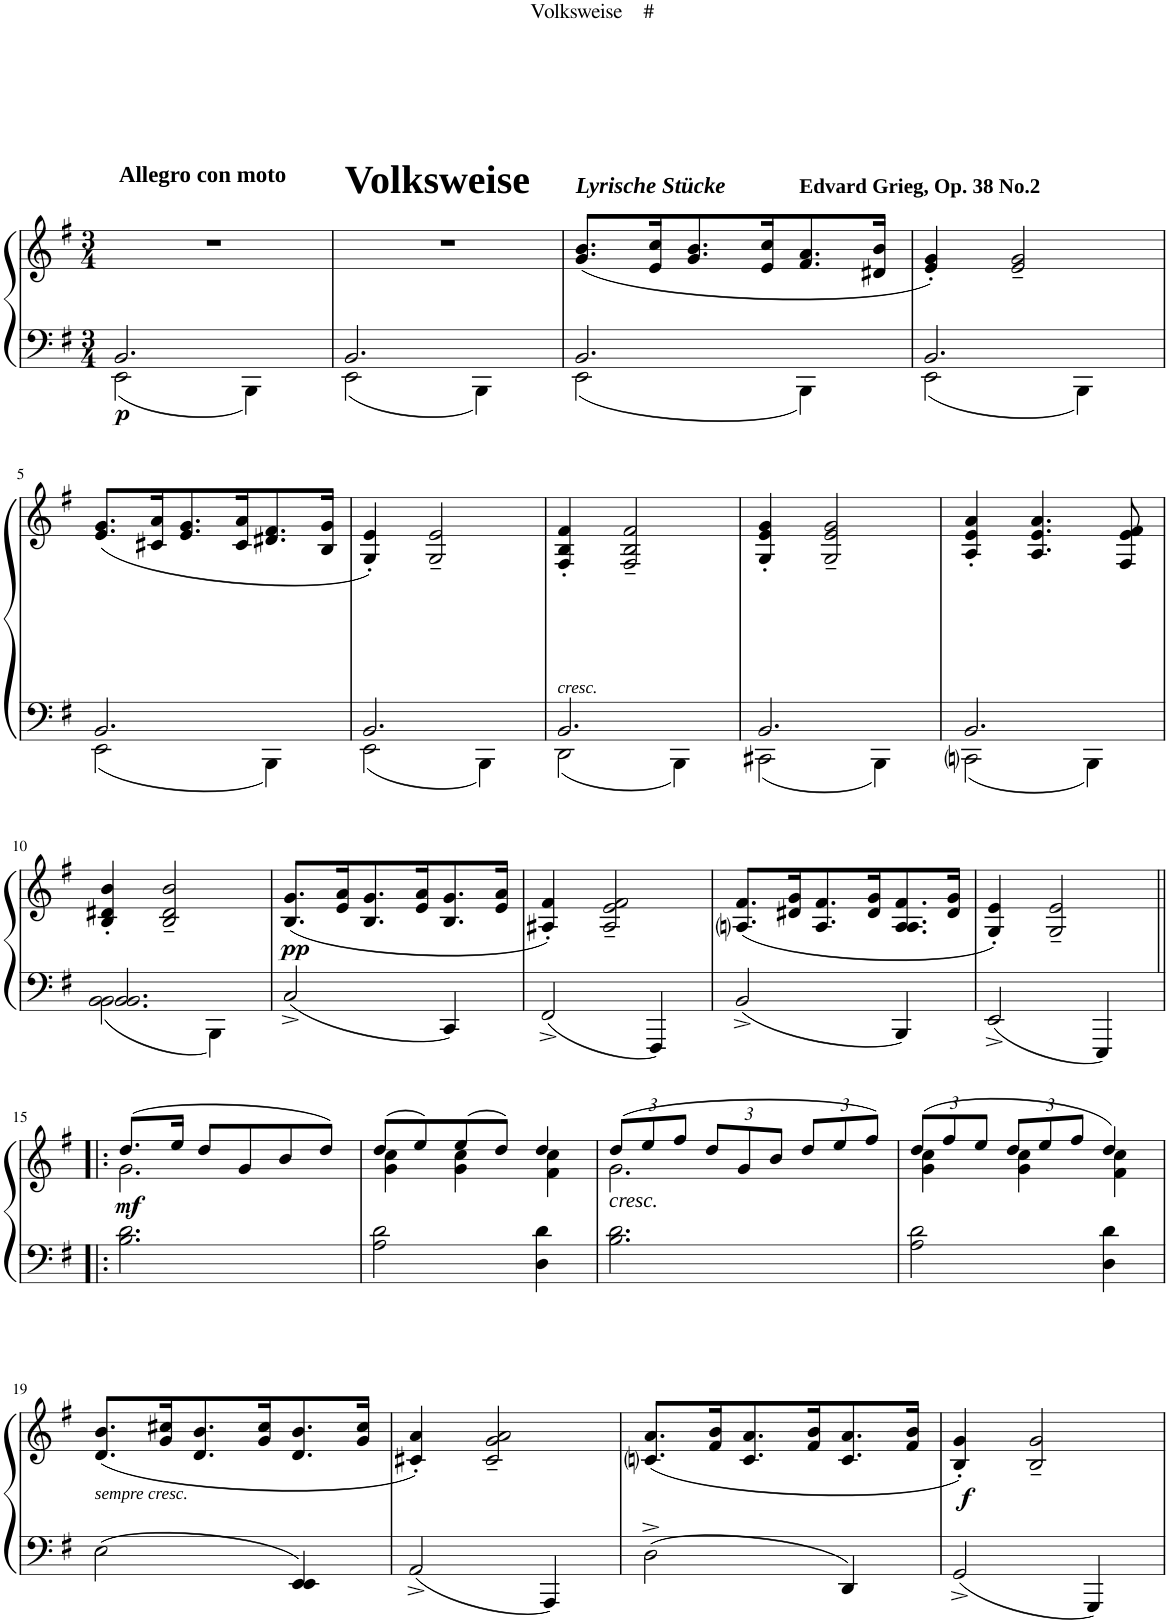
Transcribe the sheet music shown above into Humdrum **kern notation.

**kern	**kern	**dynam
*part1	*part1	*part1
*staff2	*staff1	*staff1/2
*I"Midi_1	*	*
*clefF4	*clefG2	*
*k[f#]	*k[f#]	*
*G:	*G:	*
*M3/4	*M3/4	*
=1	=1	=1
*^	*	*
!	!	!LO:TX:a:B:t=Allegro con moto	!
!	!	!	!LO:DY:b=2
2.BB/	2EE\	2.r	p
.	4BBB\	.	.
=2	=2	=2	=2
!	!	!LO:TX:a:B:t=Volksweise	!
2.BB/	2EE\	2.r	.
.	4BBB\	.	.
=3	=3	=3	=3
!	!	!LO:TX:a:Bi:t=Lyrische Stücke	!
2.BB/	2EE\	(8.g/ 8.b/L	.
.	.	16e/ 16cc/K	.
.	.	8.g/ 8.b/	.
.	.	16e/ 16cc/K	.
!	!	!LO:TX:a:B:t=Edvard Grieg, Op. 38 No.2	!
.	4BBB\	8.f#/ 8.a/	.
.	.	16d#X/ 16b/Jk	.
=4	=4	=4	=4
2.BB/	2EE\	4e/' 4g/')	.
.	.	2e/~ 2g/~	.
.	4BBB\	.	.
!!LO:LB:g=z
=5	=5	=5	=5
2.BB/	2EE\	(8.e/ 8.g/L	.
.	.	16c#X/ 16a/K	.
.	.	8.e/ 8.g/	.
.	.	16c#/ 16a/K	.
.	4BBB\	8.d#X/ 8.f#/	.
.	.	16B/ 16g/Jk	.
=6	=6	=6	=6
2.BB/	2EE\	4G/' 4e/')	.
.	.	2G/~ 2e/~	.
.	4BBB\	.	.
=7	=7	=7	=7
!	!	!LO:TX:b:i:t=cresc.	!
2.BB/	2DD\	4F#/' 4B/' 4f#/'	.
.	.	2F#/~ 2B/~ 2f#/~	.
.	4BBB\	.	.
=8	=8	=8	=8
2.BB/	2CC#X\	4G/' 4e/' 4g/'	.
.	.	2G/~ 2e/~ 2g/~	.
.	4BBB\	.	.
=9	=9	=9	=9
2.BB/	2CCni\	4A/' 4e/' 4a/'	.
.	.	4.A/ 4.e/ 4.a/	.
.	4BBB\	.	.
.	.	8F#/ 8e/ 8f#/	.
!!LO:LB:g=z
=10	=10	=10	=10
2.BB/ 2.BB/	2BB\ 2BB\	4B/' 4d#X/' 4b/'	.
.	.	2B/~ 2d#/~ 2b/~	.
.	4BBB\	.	.
=11	=11	=11	=11
!	!	!	!LO:DY:b
2C^/	2ryy	(8.B/ 8.g/L	pp
.	.	16e/ 16a/K	.
.	.	8.B/ 8.g/	.
.	.	16e/ 16a/K	.
4CC/	4ryy	8.B/ 8.g/	.
.	.	16e/ 16a/Jk	.
=12	=12	=12	=12
2FF#^/	2ryy	4A#X/' 4f#/')	.
.	.	2A#/~ 2e/~ 2f#/~	.
4FFF#/	4ryy	.	.
=13	=13	=13	=13
2BB^/	2ryy	(8.Ani/ 8.f#/L	.
.	.	16d#X/ 16g/K	.
.	.	8.A/ 8.f#/	.
.	.	16d#/ 16g/K	.
4BBB/	4ryy	8.A/ 8.A/ 8.f#/	.
.	.	16d#/ 16g/Jk	.
=14	=14	=14	=14
2EE^/	2ryy	4G/' 4e/')	.
.	.	2G/~ 2e/~	.
4EEE/	4ryy	.	.
!!LO:LB:g=z
=15!|:	=15!|:	=15!|:	=15!|:
*	*	*^	*
!	!	!	!	!LO:DY:b
*v	*v	*	*	*
2.B\ 2.d\	(8.dd/L	2.g\	mf
.	16ee/Jk	.	.
.	8dd/L	.	.
.	8g/	.	.
.	8b/	.	.
.	8dd/J)	.	.
=16	=16	=16	=16
2A\ 2d\	(8dd/L	4g\ 4cc\	.
.	8ee/)	.	.
.	(8ee/	4g\ 4cc\	.
.	8dd/J)	.	.
4D\ 4d\	4dd/	4f#\ 4cc\	.
=17	=17	=17	=17
*	*Xbrackettup	*	*
!LO:TX:a:i:t=cresc.	!	!	!
2.B\ 2.d\	(12dd/L	2.g\	.
.	12ee/	.	.
.	12ff#/J	.	.
.	12dd/L	.	.
.	12g/	.	.
.	12b/J	.	.
.	12dd/L	.	.
.	12ee/	.	.
.	12ff#/J)	.	.
=18	=18	=18	=18
2A\ 2d\	(12dd/L	4g\ 4cc\	.
.	12ff#/	.	.
.	12ee/J	.	.
.	12dd/L	4g\ 4cc\	.
.	12ee/	.	.
.	12ff#/J	.	.
4D\ 4d\	4dd/)	4f#\ 4cc\	.
!!LO:LB:g=z
=19	=19	=19	=19
!LO:TX:a:i:t=sempre cresc.	!	!	!
*	*v	*v	*
2E\	(8.d/ 8.b/L	.
.	16g/ 16cc#X/K	.
.	8.d/ 8.b/	.
.	16g/ 16cc#/K	.
4EE/ 4EE/	8.d/ 8.b/	.
.	16g/ 16cc#/Jk	.
=20	=20	=20
2AA^/	4c#X/' 4a/')	.
.	2c#/~ 2g/~ 2a/~	.
4AAA/	.	.
=21	=21	=21
2D^\	(8.cni/ 8.a/L	.
.	16f#/ 16b/K	.
.	8.c/ 8.a/	.
.	16f#/ 16b/K	.
4DD/	8.c/ 8.a/	.
.	16f#/ 16b/Jk	.
=22	=22	=22
!	!	!LO:DY:b
2GG^/	4B/' 4g/')	f
.	2B/~ 2g/~	.
4GGG/	.	.
=	=	=
*-	*-	*-
